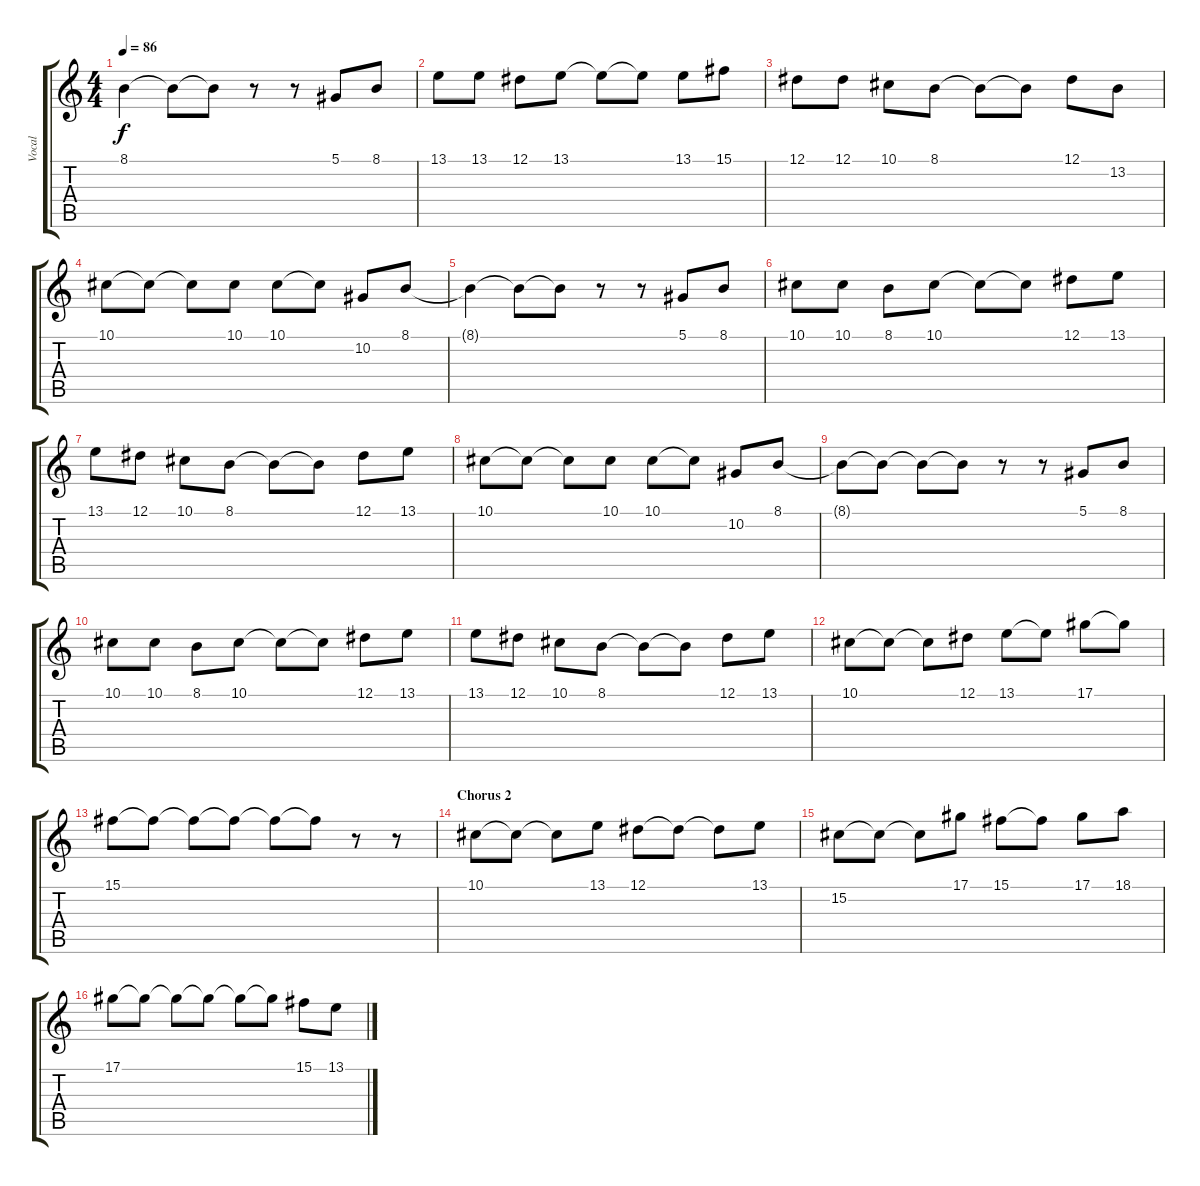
\track ("Vocal" "Vocal") {instrument tenorsax}
\staff {score tabs}
\tuning (Eb4 Bb3 Gb3 Db3 Ab2 Eb2) {hide}
\ts (4 4)
\tempo 86
\clef g2
\ks c
8.1{t}.4{dy f} 8.1{t}.8 8.1{t}.8 r.8 r.8 5.1.8 8.1.8 |
13.1.8 13.1.8 12.1.8 13.1.8 13.1{t}.8 13.1{t}.8 13.1.8 15.1.8 |
12.1.8 12.1.8 10.1.8 8.1.8 8.1{t}.8 8.1{t}.8 12.1.8 13.2.8 |
10.1.8 10.1{t}.8 10.1{t}.8 10.1.8 10.1.8 10.1{t}.8 10.2.8 8.1.8 |
8.1{t}.4 8.1{t}.8 8.1{t}.8 r.8 r.8 5.1.8 8.1.8 |
10.1.8 10.1.8 8.1.8 10.1.8 10.1{t}.8 10.1{t}.8 12.1.8 13.1.8 |
13.1.8 12.1.8 10.1.8 8.1.8 8.1{t}.8 8.1{t}.8 12.1.8 13.1.8 |
10.1.8 10.1{t}.8 10.1{t}.8 10.1.8 10.1.8 10.1{t}.8 10.2.8 8.1.8 |
8.1{t}.8 8.1{t}.8 8.1{t}.8 8.1{t}.8 r.8 r.8 5.1.8 8.1.8 |
10.1.8 10.1.8 8.1.8 10.1.8 10.1{t}.8 10.1{t}.8 12.1.8 13.1.8 |
13.1.8 12.1.8 10.1.8 8.1.8 8.1{t}.8 8.1{t}.8 12.1.8 13.1.8 |
10.1.8 10.1{t}.8 10.1{t}.8 12.1.8 13.1.8 13.1{t}.8 17.1.8 17.1{t}.8 |
15.1.8 15.1{t}.8 15.1{t}.8 15.1{t}.8 15.1{t}.8 15.1{t}.8 r.8 r.8 |
\section ("" "Chorus 2")
10.1.8 10.1{t}.8 10.1{t}.8 13.1.8 12.1.8 12.1{t}.8 12.1{t}.8 13.1.8 |
15.2.8 15.2{t}.8 15.2{t}.8 17.1.8 15.1.8 15.1{t}.8 17.1.8 18.1.8 |
17.1.8 17.1{t}.8 17.1{t}.8 17.1{t}.8 17.1{t}.8 17.1{t}.8 15.1.8 13.1.8
